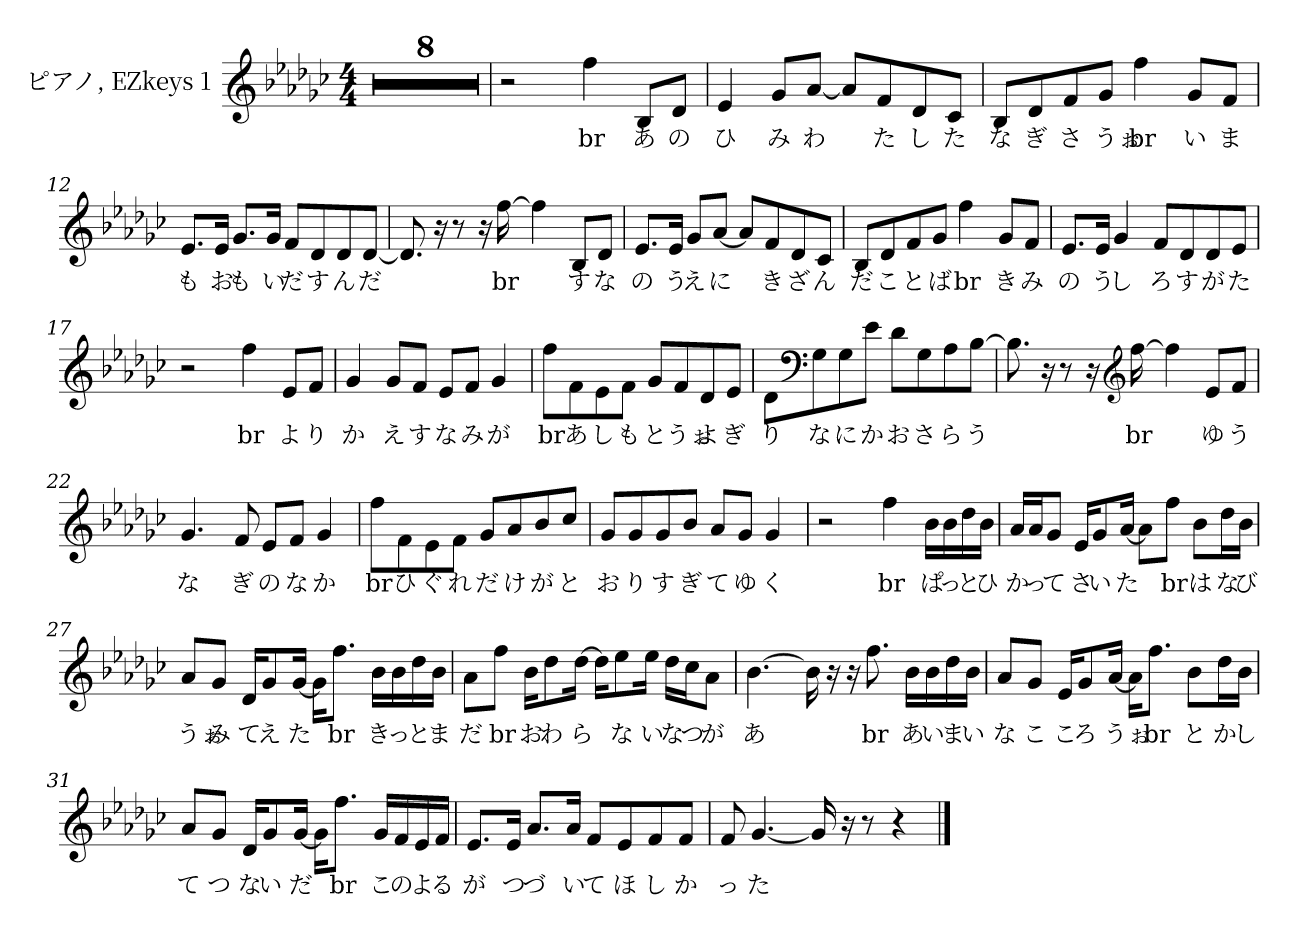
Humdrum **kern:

**kern	**text
*part1	*part1
*staff1	*staff1
*I"ピアノ, EZkeys 1	*
*clefG2	*
*k[b-e-a-d-g-c-]	*
*M4/4	*
*MM96	*
=1	=1
1r	.
=2	=2
1r	.
=3	=3
1r	.
=4	=4
1r	.
=5	=5
1r	.
=6	=6
1r	.
=7	=7
1r	.
=8	=8
1r	.
=9	=9
2r	.
!	!LO:LY:b
4ff\	br
!	!LO:LY:b
8B-/L	あ
!	!LO:LY:b
8d-/J	の
=10	=10
!	!LO:LY:b
4e-/	ひ
!	!LO:LY:b
8g-/L	み
!	!LO:LY:b
[8a-/J	わ
8a-/L]	.
!	!LO:LY:b
8f/	た
!	!LO:LY:b
8d-/	し
!	!LO:LY:b
8c-/J	た
!!LO:LB:g=z
=11	=11
!	!LO:LY:b
8B-/L	な
!	!LO:LY:b
8d-/	ぎ
!	!LO:LY:b
8f/	さ
!	!LO:LY:b
8g-/J	うぉ
!	!LO:LY:b
4ff\	br
!	!LO:LY:b
8g-/L	い
!	!LO:LY:b
8f/J	ま
=12	=12
!	!LO:LY:b
8.e-/L	も
!	!LO:LY:b
16e-/Jk	お
!	!LO:LY:b
8.g-/L	も
!	!LO:LY:b
16g-/Jk	い
!	!LO:LY:b
8f/L	だ
!	!LO:LY:b
8d-/	す
!	!LO:LY:b
8d-/	ん
!	!LO:LY:b
[8d-/J	だ
=13	=13
8.d-/]	.
16r	.
8r	.
16r	.
!	!LO:LY:b
[16ff\	br
4ff\]	.
!	!LO:LY:b
8B-/L	す
!	!LO:LY:b
8d-/J	な
=14	=14
!	!LO:LY:b
8.e-/L	の
!	!LO:LY:b
16e-/Jk	う
!	!LO:LY:b
8g-/L	え
!	!LO:LY:b
[8a-/J	に
8a-/L]	.
!	!LO:LY:b
8f/	き
!	!LO:LY:b
8d-/	ざ
!	!LO:LY:b
8c-/J	ん
!!LO:LB:g=z
=15	=15
!	!LO:LY:b
8B-/L	だ
!	!LO:LY:b
8d-/	こ
!	!LO:LY:b
8f/	と
!	!LO:LY:b
8g-/J	ば
!	!LO:LY:b
4ff\	br
!	!LO:LY:b
8g-/L	き
!	!LO:LY:b
8f/J	み
=16	=16
!	!LO:LY:b
8.e-/L	の
!	!LO:LY:b
16e-/Jk	う
!	!LO:LY:b
4g-/	し
!	!LO:LY:b
8f/L	ろ
!	!LO:LY:b
8d-/	す
!	!LO:LY:b
8d-/	が
!	!LO:LY:b
8e-/J	た
=17	=17
2r	.
!	!LO:LY:b
4ff\	br
!	!LO:LY:b
8e-/L	よ
!	!LO:LY:b
8f/J	り
=18	=18
!	!LO:LY:b
4g-/	か
!	!LO:LY:b
8g-/L	え
!	!LO:LY:b
8f/J	す
!	!LO:LY:b
8e-/L	な
!	!LO:LY:b
8f/J	み
!	!LO:LY:b
4g-/	が
=19	=19
!	!LO:LY:b
8ff\L	br
!	!LO:LY:b
8f\	あ
!	!LO:LY:b
8e-\	し
!	!LO:LY:b
8f\J	も
!	!LO:LY:b
8g-/L	と
!	!LO:LY:b
8f/	うぉ
!	!LO:LY:b
8d-/	よ
!	!LO:LY:b
8e-/J	ぎ
!!LO:LB:g=z
=20	=20
!	!LO:LY:b
8d-\L	り
*clefF4	*
!	!LO:LY:b
8G-\	な
!	!LO:LY:b
8G-\	に
!	!LO:LY:b
8e-\J	か
!	!LO:LY:b
8d-\L	お
!	!LO:LY:b
8G-\	さ
!	!LO:LY:b
8A-\	ら
!	!LO:LY:b
[8B-\J	う
=21	=21
8.B-\]	.
16r	.
8r	.
16r	.
*clefG2	*
!	!LO:LY:b
[16ff\	br
4ff\]	.
!	!LO:LY:b
8e-/L	ゆ
!	!LO:LY:b
8f/J	う
=22	=22
!	!LO:LY:b
4.g-/	な
!	!LO:LY:b
8f/	ぎ
!	!LO:LY:b
8e-/L	の
!	!LO:LY:b
8f/J	な
!	!LO:LY:b
4g-/	か
=23	=23
!	!LO:LY:b
8ff\L	br
!	!LO:LY:b
8f\	ひ
!	!LO:LY:b
8e-\	ぐ
!	!LO:LY:b
8f\J	れ
!	!LO:LY:b
8g-/L	だ
!	!LO:LY:b
8a-/	け
!	!LO:LY:b
8b-/	が
!	!LO:LY:b
8cc-/J	と
!!LO:LB:g=z
=24	=24
!	!LO:LY:b
8g-/L	お
!	!LO:LY:b
8g-/	り
!	!LO:LY:b
8g-/	す
!	!LO:LY:b
8b-/J	ぎ
!	!LO:LY:b
8a-/L	て
!	!LO:LY:b
8g-/J	ゆ
!	!LO:LY:b
4g-/	く
=25	=25
2r	.
!	!LO:LY:b
4ff\	br
!	!LO:LY:b
16b-\LL	ぱ
!	!LO:LY:b
16b-\	っ
!	!LO:LY:b
16dd-\	と
!	!LO:LY:b
16b-\JJ	ひ
=26	=26
!	!LO:LY:b
16a-/LL	か
!	!LO:LY:b
16a-/J	っ
!	!LO:LY:b
8g-/J	て
!	!LO:LY:b
16e-/KL	さ
!	!LO:LY:b
8g-/	い
!	!LO:LY:b
[16a-/Jk	た
8a-\L]	.
!	!LO:LY:b
8ff\J	br
!	!LO:LY:b
8b-\L	は
!	!LO:LY:b
16dd-\L	な
!	!LO:LY:b
16b-\JJ	び
!!LO:LB:g=z
=27	=27
!	!LO:LY:b
8a-/L	うぉ
!	!LO:LY:b
8g-/J	み
!	!LO:LY:b
16d-/KL	て
!	!LO:LY:b
8g-/	え
!	!LO:LY:b
[16g-/Jk	た
16g-\KL]	.
!	!LO:LY:b
8.ff\J	br
!	!LO:LY:b
16b-\LL	き
!	!LO:LY:b
16b-\	っ
!	!LO:LY:b
16dd-\	と
!	!LO:LY:b
16b-\JJ	ま
=28	=28
!	!LO:LY:b
8a-\L	だ
!	!LO:LY:b
8ff\J	br
!	!LO:LY:b
16b-\KL	お
!	!LO:LY:b
8dd-\	わ
!	!LO:LY:b
[16dd-\Jk	ら
16dd-\KL]	.
!	!LO:LY:b
8ee-\	な
!	!LO:LY:b
16ee-\Jk	い
!	!LO:LY:b
16dd-\LL	な
!	!LO:LY:b
16cc-\J	つ
!	!LO:LY:b
8a-\J	が
=29	=29
!	!LO:LY:b
[4.b-\	あ
16b-\]	.
16r	.
16r	.
!	!LO:LY:b
8.ff\	br
!	!LO:LY:b
16b-\LL	あ
!	!LO:LY:b
16b-\	い
!	!LO:LY:b
16dd-\	ま
!	!LO:LY:b
16b-\JJ	い
!!LO:LB:g=z
=30	=30
!	!LO:LY:b
8a-/L	な
!	!LO:LY:b
8g-/J	こ
!	!LO:LY:b
16e-/KL	こ
!	!LO:LY:b
8g-/	ろ
!	!LO:LY:b
[16a-/Jk	うぉ
16a-\KL]	.
!	!LO:LY:b
8.ff\J	br
!	!LO:LY:b
8b-\L	と
!	!LO:LY:b
16dd-\L	か
!	!LO:LY:b
16b-\JJ	し
=31	=31
!	!LO:LY:b
8a-/L	て
!	!LO:LY:b
8g-/J	つ
!	!LO:LY:b
16d-/KL	な
!	!LO:LY:b
8g-/	い
!	!LO:LY:b
[16g-/Jk	だ
16g-\KL]	.
!	!LO:LY:b
8.ff\J	br
!	!LO:LY:b
16g-/LL	こ
!	!LO:LY:b
16f/	の
!	!LO:LY:b
16e-/	よ
!	!LO:LY:b
16f/JJ	る
=32	=32
!	!LO:LY:b
8.e-/L	が
!	!LO:LY:b
16e-/Jk	つ
!	!LO:LY:b
8.a-/L	づ
!	!LO:LY:b
16a-/Jk	い
!	!LO:LY:b
8f/L	て
!	!LO:LY:b
8e-/	ほ
!	!LO:LY:b
8f/	し
!	!LO:LY:b
8f/J	か
!!LO:LB:g=z
=33	=33
!	!LO:LY:b
8f/	っ
!	!LO:LY:b
[4.g-/	た
16g-/]	.
16r	.
8r	.
4r	.
==	==
*-	*-
